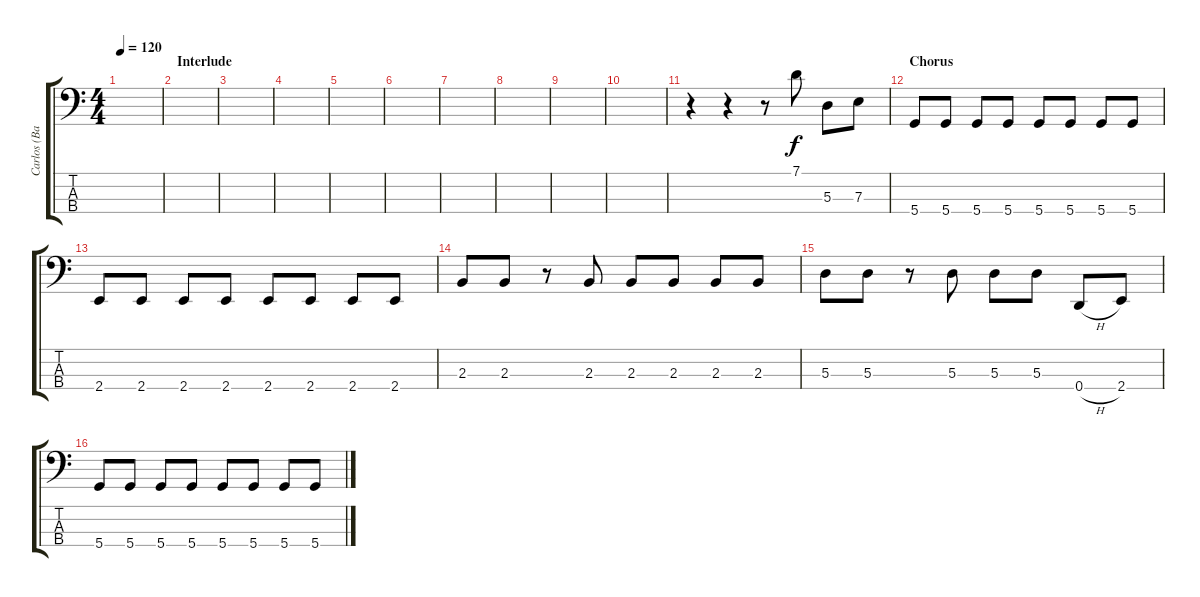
\track ("Carlos (Bass)" "Carlos (Ba") {instrument fretlessbass}
\staff {score tabs}
\tuning (G2 D2 A1 D1) {hide}
\ts (4 4)
\tempo 120
\clef f4
\ks c
|
\section ("" "Interlude")
|
|
|
|
|
|
|
|
|
r.4 r.4 r.8 7.1.8 5.3.8 7.3.8 |
\section ("" "Chorus")
5.4.8 5.4.8 5.4.8 5.4.8 5.4.8 5.4.8 5.4.8 5.4.8 |
2.4.8 2.4.8 2.4.8 2.4.8 2.4.8 2.4.8 2.4.8 2.4.8 |
2.3.8 2.3.8 r.8 2.3.8 2.3.8 2.3.8 2.3.8 2.3.8 |
5.3.8 5.3.8 r.8 5.3.8 5.3.8 5.3.8 0.4{h}.8 2.4.8 |
5.4.8 5.4.8 5.4.8 5.4.8 5.4.8 5.4.8 5.4.8 5.4.8
